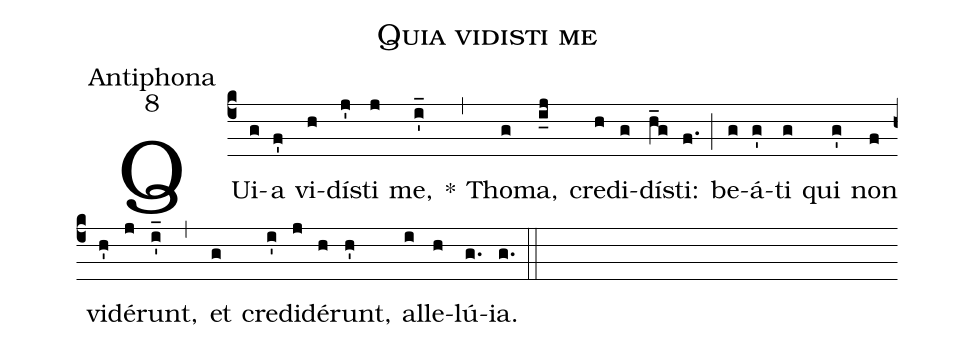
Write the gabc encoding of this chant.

name:Quia vidisti me;
office-part:Antiphona;
mode:8;
%%
(c4) QUi(g)a(f') vi(h)dí(j')sti(j) me,(i'_) *(,) Tho(g)ma,(i_j) cre(h)di(g)dí(h_g)sti:(f.) (;) be(g)á(g')ti(g) qui(g') non(f) vi(h')dé(j)runt,(i'_) (,) et(g) cre(i')di(j)dé(h)runt,(h') al(i)le(h)lú(g.)ia.(g.) (::)
